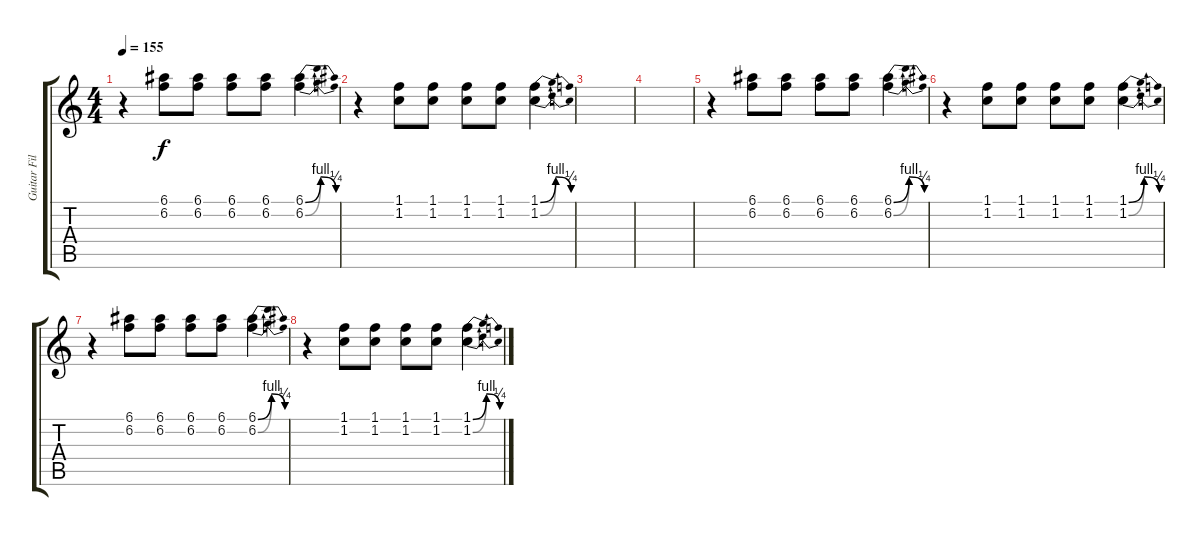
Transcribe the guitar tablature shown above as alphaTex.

\track ("Guitar Fills" "Guitar Fil") {instrument overdrivenguitar}
\staff {score tabs}
\tuning (E4 B3 G3 D3 A2 E2) {hide}
\ts (4 4)
\tempo 155
\clef g2
\ks c
r.4{dy f} (6.1 6.2).8 (6.1 6.2).8 (6.1 6.2).8 (6.1 6.2).8 (6.1{be (bendrelease 0 0 30 4 30 4 60 1)} 6.2{be (bendrelease 0 0 30 4 30 4 60 1)}).4 |
r.4 (1.1 1.2).8 (1.1 1.2).8 (1.1 1.2).8 (1.1 1.2).8 (1.1{be (bendrelease 0 0 30 4 30 4 60 1)} 1.2{be (bendrelease 0 0 30 4 30 4 60 1)}).4 |
|
|
r.4 (6.1 6.2).8 (6.1 6.2).8 (6.1 6.2).8 (6.1 6.2).8 (6.1{be (bendrelease 0 0 30 4 30 4 60 1)} 6.2{be (bendrelease 0 0 30 4 30 4 60 1)}).4 |
r.4 (1.1 1.2).8 (1.1 1.2).8 (1.1 1.2).8 (1.1 1.2).8 (1.1{be (bendrelease 0 0 30 4 30 4 60 1)} 1.2{be (bendrelease 0 0 30 4 30 4 60 1)}).4 |
r.4 (6.1 6.2).8 (6.1 6.2).8 (6.1 6.2).8 (6.1 6.2).8 (6.1{be (bendrelease 0 0 30 4 30 4 60 1)} 6.2{be (bendrelease 0 0 30 4 30 4 60 1)}).4 |
r.4 (1.1 1.2).8 (1.1 1.2).8 (1.1 1.2).8 (1.1 1.2).8 (1.1{be (bendrelease 0 0 30 4 30 4 60 1)} 1.2{be (bendrelease 0 0 30 4 30 4 60 1)}).4
